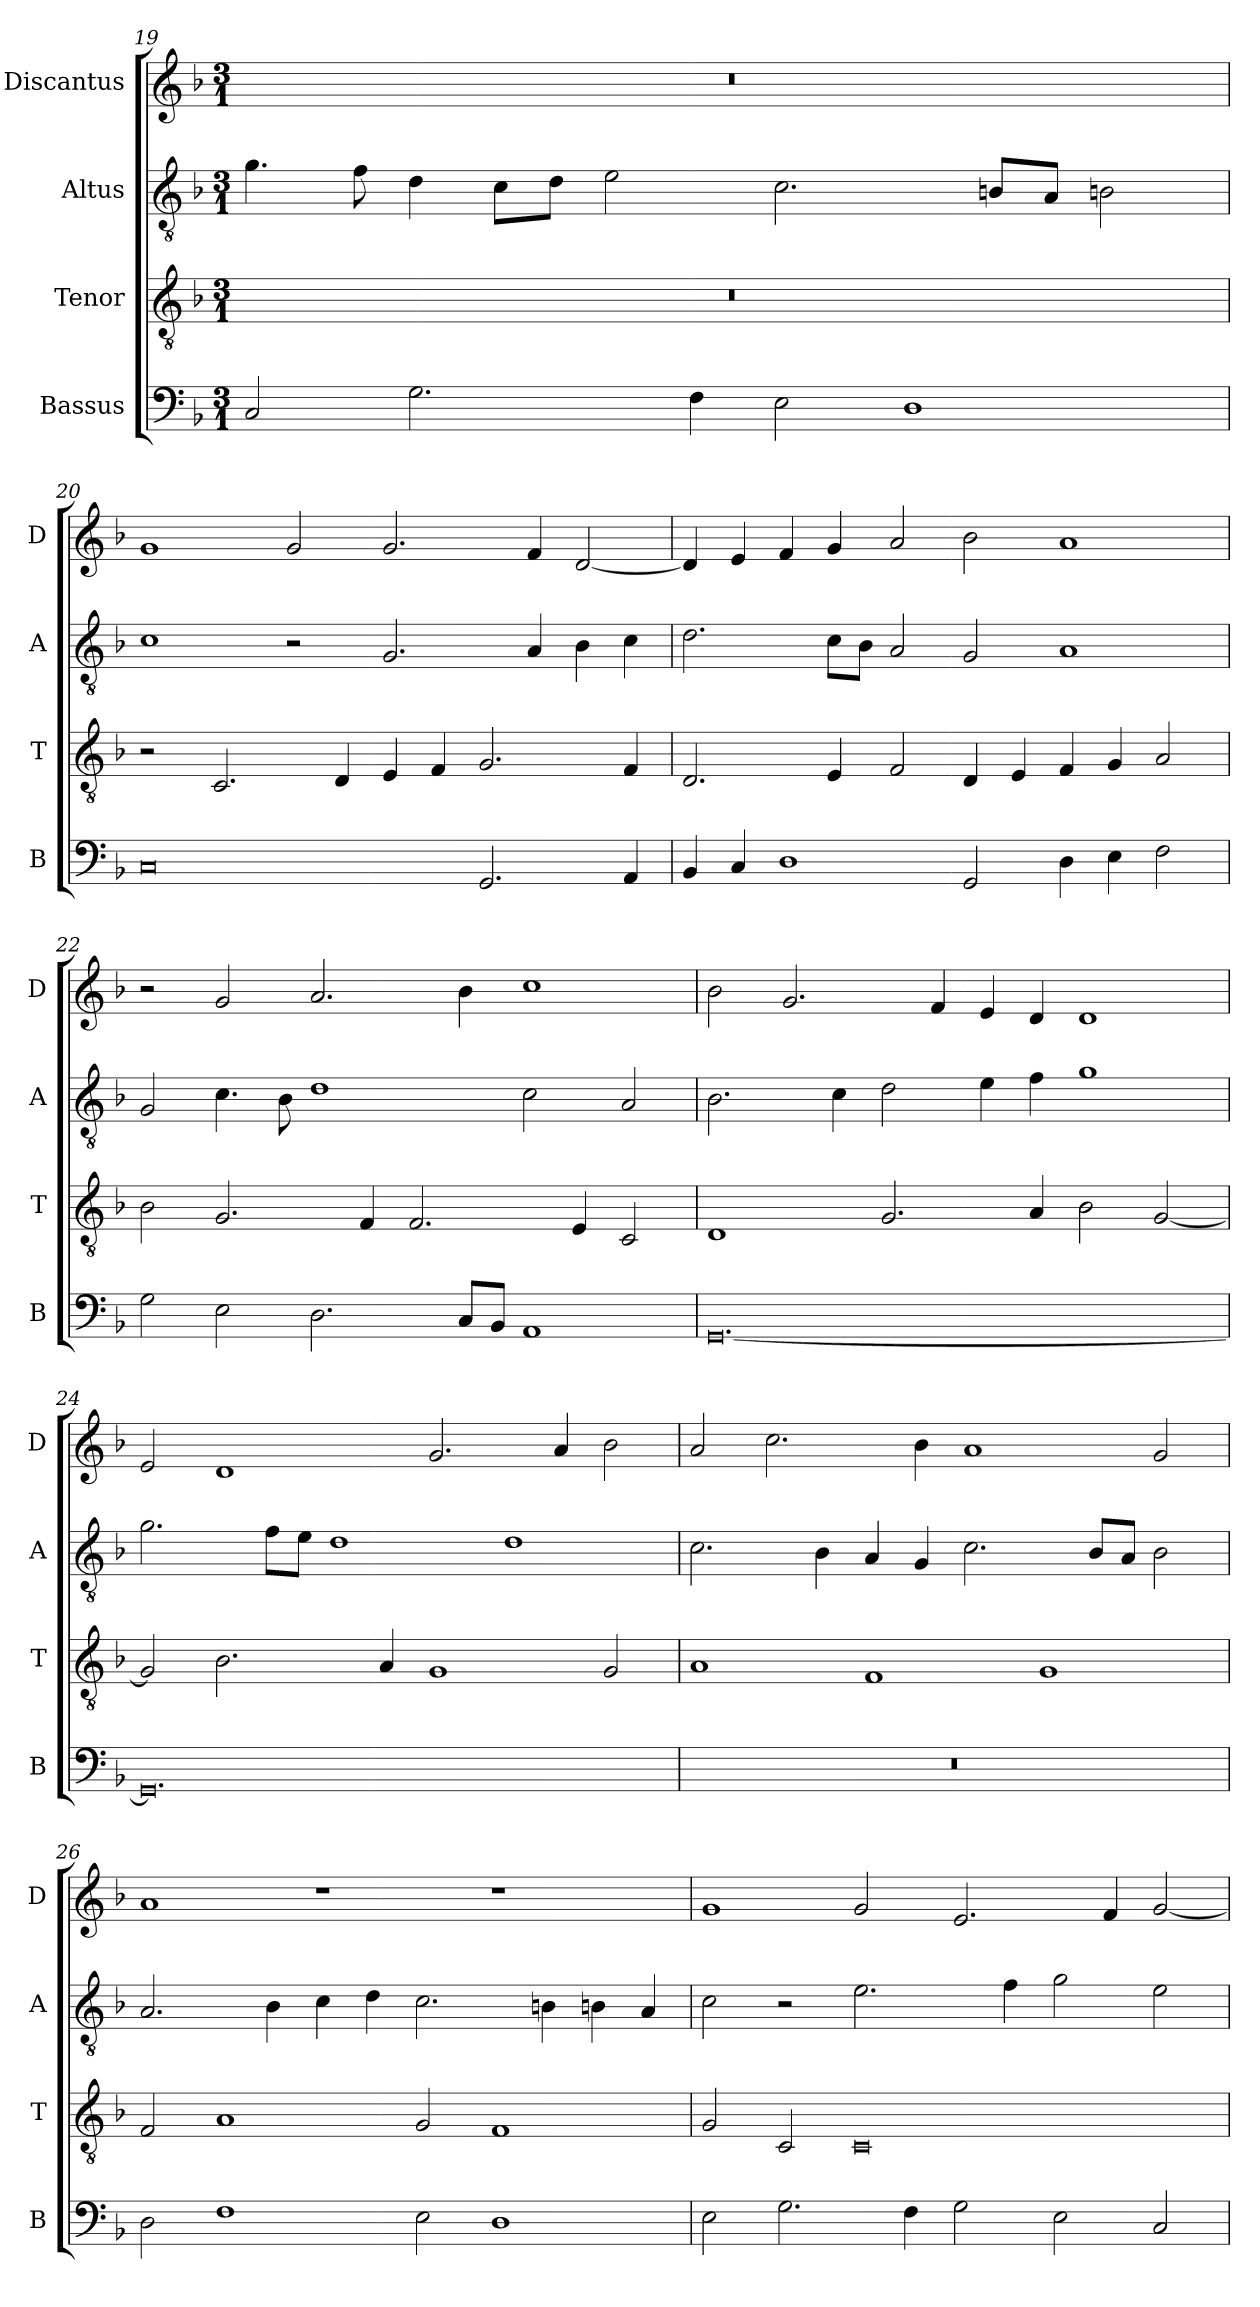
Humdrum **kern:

**kern	**kern	**kern	**kern
*part4	*part3	*part2	*part1
*staff4	*staff3	*staff2	*staff1
*I"Bassus	*I"Tenor	*I"Altus	*I"Discantus
*I'B	*I'T	*I'A	*I'D
*clefF4	*clefGv2	*clefGv2	*clefG2
*k[b-]	*k[b-]	*k[b-]	*k[b-]
*M3/1	*M3/1	*M3/1	*M3/1
=19	=19	=19	=19
2C/	0.r	4.g\	0.r
.	.	8f\	.
2.G\	.	4d\	.
.	.	8c\L	.
.	.	8d\J	.
.	.	2e\	.
4F\	.	.	.
2E\	.	2.c\	.
1D	.	.	.
.	.	8Bn/L	.
.	.	8A/J	.
.	.	2Bn\	.
=20	=20	=20	=20
0C	2r	1c	1g
.	2.C/	.	.
.	.	2r	2g/
.	4D/	.	.
.	4E/	2.G/	2.g/
.	4F/	.	.
2.GG/	2.G/	.	.
.	.	4A/	4f/
.	.	4B-\	[2d/
4AA/	4F/	4c\	.
=21	=21	=21	=21
4BB-/	2.D/	2.d\	4d/]
4C/	.	.	4e/
1D	.	.	4f/
.	4E/	8c\L	4g/
.	.	8B-\J	.
.	2F/	2A/	2a/
2GG/	4D/	2G/	2b-\
.	4E/	.	.
4D\	4F/	1A	1a
4E\	4G/	.	.
2F\	2A/	.	.
=22	=22	=22	=22
2G\	2B-\	2G/	2r
2E\	2.G/	4.c\	2g/
.	.	8B-\	.
2.D\	.	1d	2.a/
.	4F/	.	.
.	2.F/	.	.
8C/L	.	.	4b-\
8BB-/J	.	.	.
1AA	.	2c\	1cc
.	4E/	.	.
.	2C/	2A/	.
=23	=23	=23	=23
[0.GG	1D	2.B-\	2b-\
.	.	.	2.g/
.	.	4c\	.
.	2.G/	2d\	.
.	.	.	4f/
.	.	4e\	4e/
.	4A/	4f\	4d/
.	2B-\	1g	1d
.	[2G/	.	.
=24	=24	=24	=24
0.GG]	2G/]	2.g\	2e/
.	2.B-\	.	1d
.	.	8f\L	.
.	.	8e\J	.
.	.	1d	.
.	4A/	.	.
.	1G	.	2.g/
.	.	1d	.
.	.	.	4a/
.	2G/	.	2b-\
=25	=25	=25	=25
0.r	1A	2.c\	2a/
.	.	.	2.cc\
.	.	4B-\	.
.	1F	4A/	.
.	.	4G/	4b-\
.	.	2.c\	1a
.	1G	.	.
.	.	8B-/L	.
.	.	8A/J	.
.	.	2B-\	2g/
=26	=26	=26	=26
2D\	2F/	2.A/	1a
1F	1A	.	.
.	.	4B-\	.
.	.	4c\	1r
.	.	4d\	.
2E\	2G/	2.c\	.
1D	1F	.	1r
.	.	4Bn\	.
.	.	4Bn\	.
.	.	4A/	.
=27	=27	=27	=27
2E\	2G/	2c\	1g
2.G\	2C/	2r	.
.	0C	2.e\	2g/
4F\	.	.	.
2G\	.	.	2.e/
.	.	4f\	.
2E\	.	2g\	.
.	.	.	4f/
2C/	.	2e\	[2g/
=	=	=	=
*-	*-	*-	*-
